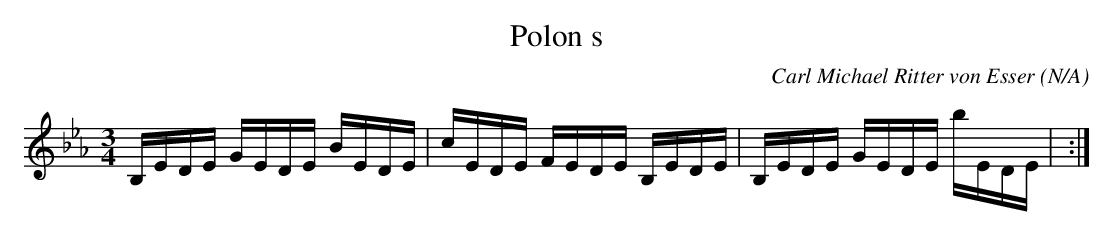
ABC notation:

X:1
T:Polon s
C:Carl Michael Ritter von Esser
O:N/A
M:3/4
L:1/16
K:Eb
 B,EDE GEDE BEDE |cEDE FEDE B,EDE | B,EDE GEDE bEDE | :|
